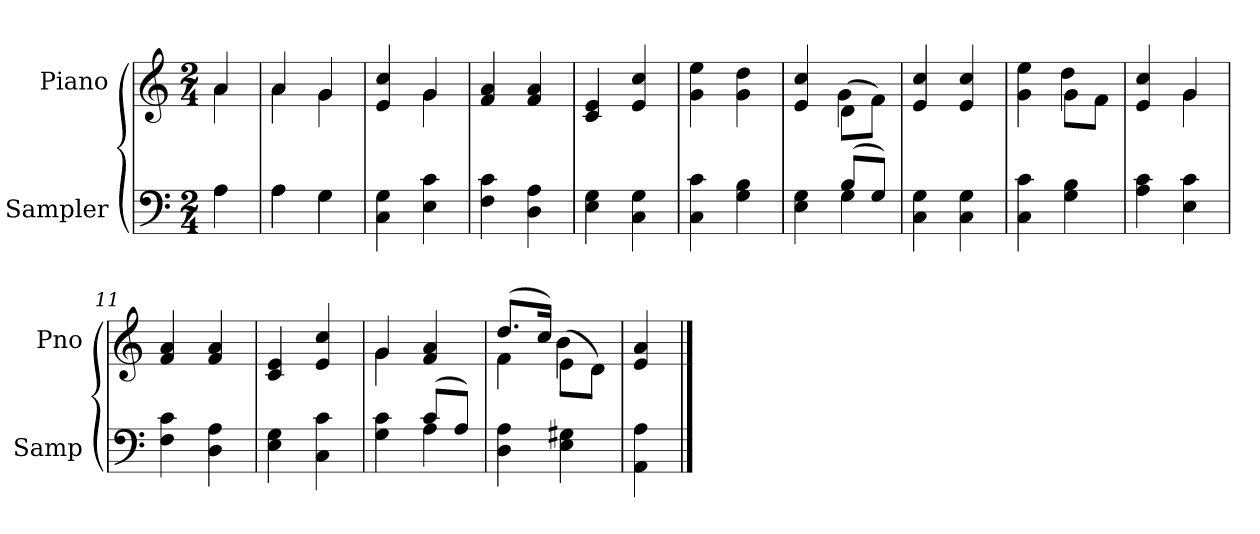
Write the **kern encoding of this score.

**kern	**kern
*part2	*part1
*staff2	*staff1
*I"Sampler	*I"Piano
*I'Samp	*I'Pno
*clefF4	*clefG2
*M2/4	*M2/4
=1	=1
*^	*^
4A\	4A	4a/	4a
=2	=2	=2	=2
4A\	4A	4a/	4a
4G\	4G	4g/	4g
*v	*v	*	*
=3	=3	=3
4C 4G	4e 4cc	4ryy
4E 4c	4g/	4g
*	*v	*v
=4	=4
4F 4c	4f 4a
4D 4A	4f 4a
=5	=5
4E 4G	4c 4e
4C 4G	4e 4cc
=6	=6
4C 4c	4g 4ee
4G 4B	4g 4dd
=7	=7
*^	*^
4E 4G	4ryy	4e 4cc	4ryy
(8B/L	4G	(8d\L	4g
8G/J)	.	8f\J)	.
*v	*v	*	*
*	*v	*v
=8	=8
4C 4G	4e 4cc
4C 4G	4e 4cc
=9	=9
*	*^
4C 4c	4g 4ee	4ryy
4G 4B	8g\L	4dd
.	8f\J	.
=10	=10	=10
4A 4c	4e 4cc	4ryy
4E 4c	4g/	4g
*	*v	*v
=11	=11
4F 4c	4f 4a
4D 4A	4f 4a
=12	=12
4E 4G	4c 4e
4C 4c	4e 4cc
=13	=13
*^	*^
4G 4c	4ryy	4g/	4g
(8c/L	4A	4f 4a	4ryy
8A/J)	.	.	.
*v	*v	*	*
=14	=14	=14
4D 4A	(8.dd/L	4f
.	16cc/Jk)	.
4E 4G#X	(8e\L	4b
.	8d\J)	.
*	*v	*v
=15	=15
4AA 4A	4e 4a
==	==
*-	*-
